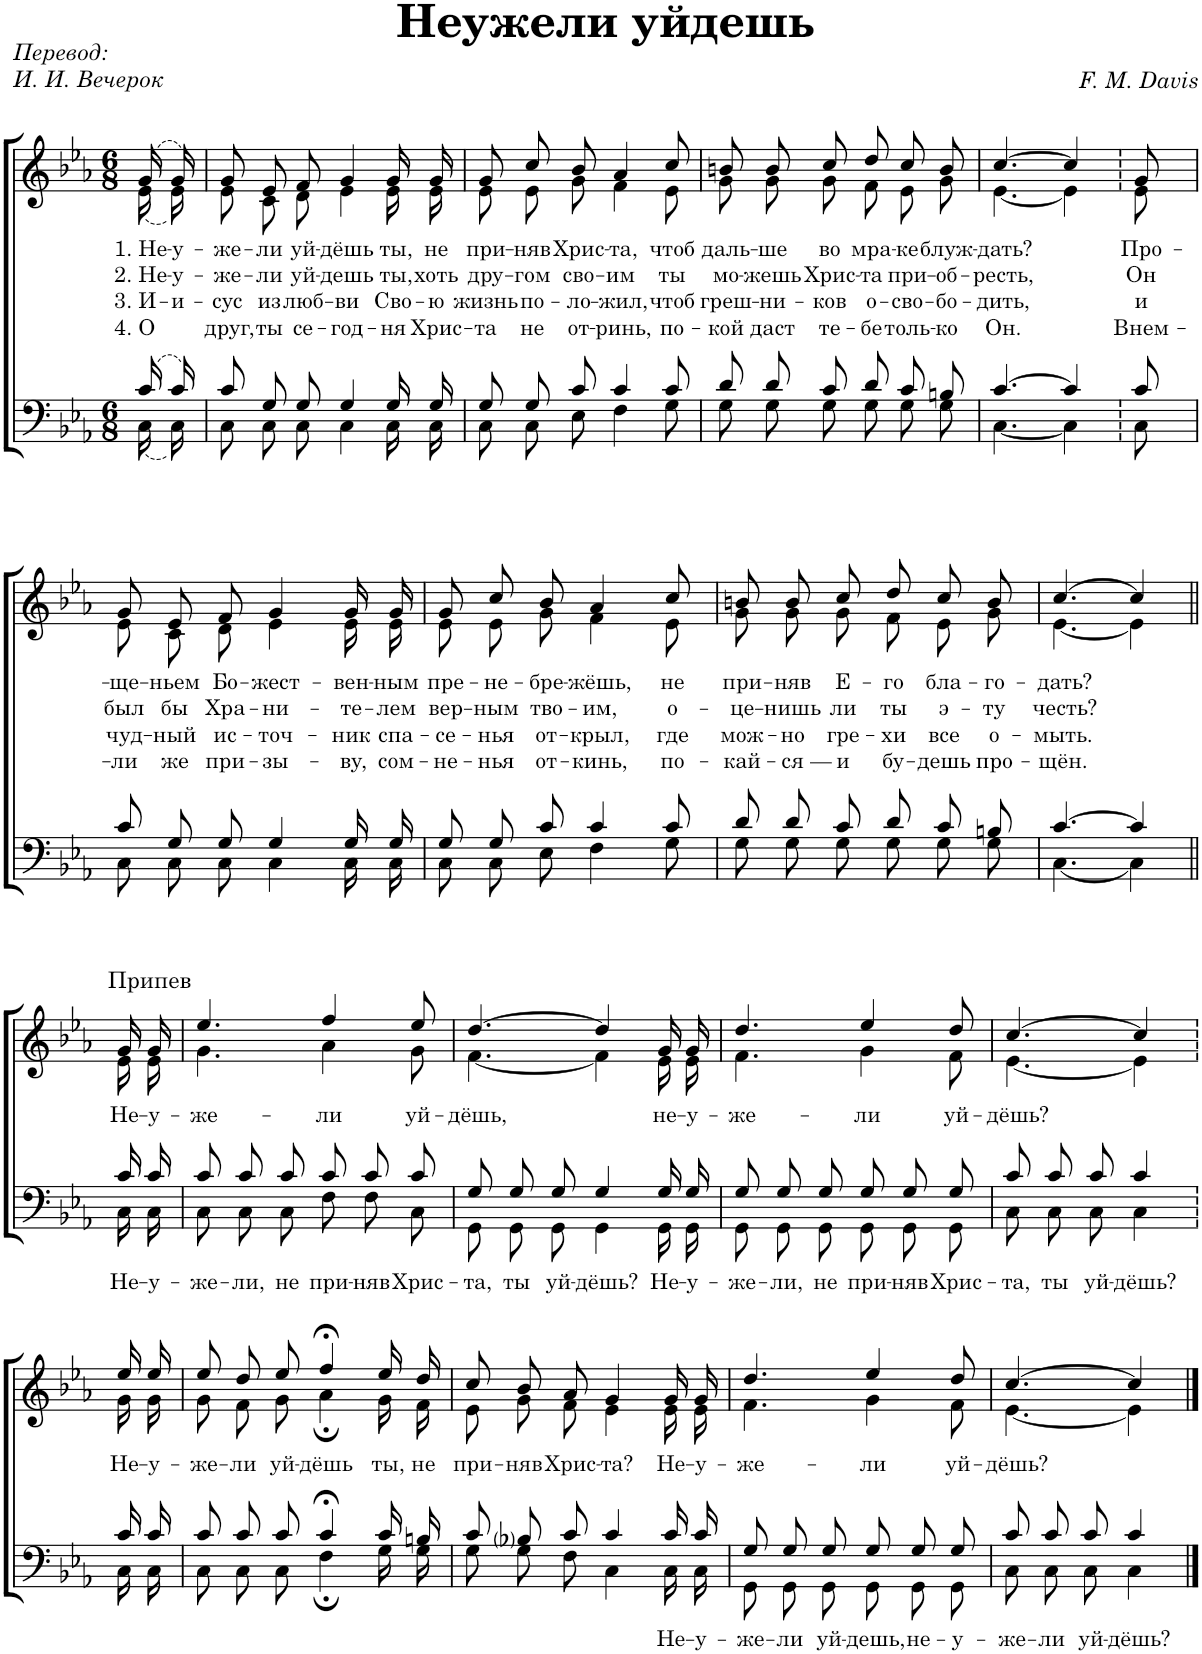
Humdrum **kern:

**kern	**text	**kern	**text	**text	**text	**text
*part2	*part2	*part1	*part1	*part1	*part1	*part1
*staff2	*staff2	*staff1	*staff1	*staff1	*staff1	*staff1
*I"Men	*	*I"Women	*	*	*	*
*clefF4	*	*clefG2	*	*	*	*
*k[b-e-a-]	*	*k[b-e-a-]	*	*	*	*
*c:	*	*c:	*	*	*	*
*M6/8	*	*M6/8	*	*	*	*
=1	=1	=1	=1	=1	=1	=1
*^	*	*^	*	*	*	*
!	!	!	!	!	!LO:LY:b	!LO:LY:b	!LO:LY:b	!LO:LY:b
(16c/LL	(16C\LL	.	(16g/LL	(16e-\LL	1. Не-	2. Не-	3. И-	4. О
!	!	!	!	!	!LO:LY:b	!LO:LY:b	!LO:LY:b	!
16c/JJ)	16C\JJ)	.	16g/JJ)	16e-\JJ)	-у-	-у-	-и-	.
=2	=2	=2	=2	=2	=2	=2	=2	=2
!	!	!	!	!	!LO:LY:b	!LO:LY:b	!LO:LY:b	!LO:LY:b
8c/L	8C\L	.	8g/L	8e-\L	-же-	-же-	-сус	друг,
!	!	!	!	!	!LO:LY:b	!LO:LY:b	!LO:LY:b	!LO:LY:b
8G/	8C\	.	8e-/	8c\	-ли	-ли	из	ты
!	!	!	!	!	!LO:LY:b	!LO:LY:b	!LO:LY:b	!LO:LY:b
8G/J	8C\J	.	8f/J	8d\J	уй-	уй-	люб-	се-
!	!	!	!	!	!LO:LY:b	!LO:LY:b	!LO:LY:b	!LO:LY:b
4G/	4C\	.	4g/	4e-\	-дёшь	-дешь	-ви	-год-
!	!	!	!	!	!LO:LY:b	!LO:LY:b	!LO:LY:b	!LO:LY:b
16G/LL	16C\LL	.	16g/LL	16e-\LL	ты,	ты,	Сво-	-ня
!	!	!	!	!	!LO:LY:b	!LO:LY:b	!LO:LY:b	!LO:LY:b
16G/JJ	16C\JJ	.	16g/JJ	16e-\JJ	не	хоть	-ю	Хрис-
=3	=3	=3	=3	=3	=3	=3	=3	=3
!	!	!	!	!	!LO:LY:b	!LO:LY:b	!LO:LY:b	!LO:LY:b
8G/L	8C\L	.	8g/L	8e-\L	при-	дру-	жизнь	-та
!	!	!	!	!	!LO:LY:b	!LO:LY:b	!LO:LY:b	!LO:LY:b
8G/	8C\	.	8cc/	8e-\	-няв	-гом	по-	не
!	!	!	!	!	!LO:LY:b	!LO:LY:b	!LO:LY:b	!LO:LY:b
8c/J	8E-\J	.	8b-/J	8g\J	Хрис-	сво-	-ло-	от-
!	!	!	!	!	!LO:LY:b	!LO:LY:b	!LO:LY:b	!LO:LY:b
4c/	4F\	.	4a-/	4f\	-та,	-им	-жил,	-ринь,
!	!	!	!	!	!LO:LY:b	!LO:LY:b	!LO:LY:b	!LO:LY:b
8c/	8G\	.	8cc/	8e-\	чтоб	ты	чтоб	по-
=4	=4	=4	=4	=4	=4	=4	=4	=4
!	!	!	!	!	!LO:LY:b	!LO:LY:b	!LO:LY:b	!LO:LY:b
8d/L	8G\L	.	8bn/L	8g\L	даль-	мо-	греш-	-кой
!	!	!	!	!	!LO:LY:b	!LO:LY:b	!LO:LY:b	!LO:LY:b
8d/	8G\	.	8b/	8g\	-ше	-жешь	-ни-	даст
!	!	!	!	!	!LO:LY:b	!LO:LY:b	!LO:LY:b	!LO:LY:b
8c/J	8G\J	.	8cc/J	8g\J	во	Хрис-	-ков	те-
!	!	!	!	!	!LO:LY:b	!LO:LY:b	!LO:LY:b	!LO:LY:b
8d/L	8G\L	.	8dd/L	8f\L	мра-	-та	о-	-бе
!	!	!	!	!	!LO:LY:b	!LO:LY:b	!LO:LY:b	!LO:LY:b
8c/	8G\	.	8cc/	8e-\	-ке	при-	-сво-	толь-
!	!	!	!	!	!LO:LY:b	!LO:LY:b	!LO:LY:b	!LO:LY:b
8Bn/J	8G\J	.	8b/J	8g\J	блуж-	-об-	-бо-	-ко
=5	=5	=5	=5	=5	=5	=5	=5	=5
!	!	!	!	!	!LO:LY:b	!LO:LY:b	!LO:LY:b	!LO:LY:b
[>4.c/	[<4.C\	.	[>4.cc/	[<4.e-\	-дать?	-ресть,	-дить,	Он.
4c/]	4C\]	.	4cc/]	4e-\]	.	.	.	.
=6	=6	=6	=6	=6	=6	=6	=6	=6
!	!	!	!	!	!LO:LY:b	!LO:LY:b	!LO:LY:b	!LO:LY:b
8c/	8C\	.	8g/	8e-\	Про-	Он	и	Внем-
!!LO:LB:g=z	!!
=7	=7	=7	=7	=7	=7	=7	=7	=7
!	!	!	!	!	!LO:LY:b	!LO:LY:b	!LO:LY:b	!LO:LY:b
8c/L	8C\L	.	8g/L	8e-\L	-ще-	был	чуд-	-ли
!	!	!	!	!	!LO:LY:b	!LO:LY:b	!LO:LY:b	!LO:LY:b
8G/	8C\	.	8e-/	8c\	-ньем	бы	-ный	же
!	!	!	!	!	!LO:LY:b	!LO:LY:b	!LO:LY:b	!LO:LY:b
8G/J	8C\J	.	8f/J	8d\J	Бо-	Хра-	ис-	при-
!	!	!	!	!	!LO:LY:b	!LO:LY:b	!LO:LY:b	!LO:LY:b
4G/	4C\	.	4g/	4e-\	-жест-	-ни-	-точ-	-зы-
!	!	!	!	!	!LO:LY:b	!LO:LY:b	!LO:LY:b	!LO:LY:b
16G/LL	16C\LL	.	16g/LL	16e-\LL	-вен-	-те-	-ник	-ву,
!	!	!	!	!	!LO:LY:b	!LO:LY:b	!LO:LY:b	!LO:LY:b
16G/JJ	16C\JJ	.	16g/JJ	16e-\JJ	-ным	-лем	спа-	сом-
=8	=8	=8	=8	=8	=8	=8	=8	=8
!	!	!	!	!	!LO:LY:b	!LO:LY:b	!LO:LY:b	!LO:LY:b
8G/L	8C\L	.	8g/L	8e-\L	пре-	вер-	-се-	-не-
!	!	!	!	!	!LO:LY:b	!LO:LY:b	!LO:LY:b	!LO:LY:b
8G/	8C\	.	8cc/	8e-\	-не-	-ным	-нья	-нья
!	!	!	!	!	!LO:LY:b	!LO:LY:b	!LO:LY:b	!LO:LY:b
8c/J	8E-\J	.	8b-/J	8g\J	-бре-	тво-	от-	от-
!	!	!	!	!	!LO:LY:b	!LO:LY:b	!LO:LY:b	!LO:LY:b
4c/	4F\	.	4a-/	4f\	-жёшь,	-им,	-крыл,	-кинь,
!	!	!	!	!	!LO:LY:b	!LO:LY:b	!LO:LY:b	!LO:LY:b
8c/	8G\	.	8cc/	8e-\	не	о-	где	по-
=9	=9	=9	=9	=9	=9	=9	=9	=9
!	!	!	!	!	!LO:LY:b	!LO:LY:b	!LO:LY:b	!LO:LY:b
8d/L	8G\L	.	8bn/L	8g\L	при-	-це-	мож-	-кай-
!	!	!	!	!	!LO:LY:b	!LO:LY:b	!LO:LY:b	!LO:LY:b
8d/	8G\	.	8b/	8g\	-няв	-нишь	-но	-ся —
!	!	!	!	!	!LO:LY:b	!LO:LY:b	!LO:LY:b	!LO:LY:b
8c/J	8G\J	.	8cc/J	8g\J	Е-	ли	гре-	и
!	!	!	!	!	!LO:LY:b	!LO:LY:b	!LO:LY:b	!LO:LY:b
8d/L	8G\L	.	8dd/L	8f\L	-го	ты	-хи	бу-
!	!	!	!	!	!LO:LY:b	!LO:LY:b	!LO:LY:b	!LO:LY:b
8c/	8G\	.	8cc/	8e-\	бла-	э-	все	-дешь
!	!	!	!	!	!LO:LY:b	!LO:LY:b	!LO:LY:b	!LO:LY:b
8Bn/J	8G\J	.	8b/J	8g\J	-го-	-ту	о-	про-
=10	=10	=10	=10	=10	=10	=10	=10	=10
!	!	!	!	!	!LO:LY:b	!LO:LY:b	!LO:LY:b	!LO:LY:b
[>4.c/	[<4.C\	.	[>4.cc/	[<4.e-\	-дать?	честь?	-мыть.	-щён.
4c/]	4C\]	.	4cc/]	4e-\]	.	.	.	.
!!LO:LB:g=z	!!
=11||	=11||	=11||	=11||	=11||	=11||	=11||	=11||	=11||
!	!	!	!LO:TX:a:t=Припев	!	!	!	!	!
!	!	!LO:LY:b	!	!	!LO:LY:b	!	!	!
16c/LL	16C\LL	Не-	16g/LL	16e-\LL	Не-	.	.	.
!	!	!LO:LY:b	!	!	!LO:LY:b	!	!	!
16c/JJ	16C\JJ	-у-	16g/JJ	16e-\JJ	-у-	.	.	.
=12	=12	=12	=12	=12	=12	=12	=12	=12
!	!	!LO:LY:b	!	!	!LO:LY:b	!	!	!
8c/L	8C\L	-же-	4.ee-/	4.g\	-же-	.	.	.
!	!	!LO:LY:b	!	!	!	!	!	!
8c/	8C\	-ли,	.	.	.	.	.	.
!	!	!LO:LY:b	!	!	!	!	!	!
8c/J	8C\J	не	.	.	.	.	.	.
!	!	!LO:LY:b	!	!	!LO:LY:b	!	!	!
8c/L	8F\L	при-	4ff/	4a-\	-ли	.	.	.
!	!	!LO:LY:b	!	!	!	!	!	!
8c/	8F\	-няв	.	.	.	.	.	.
!	!	!LO:LY:b	!	!	!LO:LY:b	!	!	!
8c/J	8C\J	Хрис-	8ee-/	8g\	уй-	.	.	.
=13	=13	=13	=13	=13	=13	=13	=13	=13
!	!	!LO:LY:b	!	!	!LO:LY:b	!	!	!
8G/L	8GG\L	-та,	[>4.dd/	[<4.f\	-дёшь,	.	.	.
!	!	!LO:LY:b	!	!	!	!	!	!
8G/	8GG\	ты	.	.	.	.	.	.
!	!	!LO:LY:b	!	!	!	!	!	!
8G/J	8GG\J	уй-	.	.	.	.	.	.
!	!	!LO:LY:b	!	!	!	!	!	!
4G/	4GG\	-дёшь?	4dd/]	4f\]	.	.	.	.
!	!	!LO:LY:b	!	!	!LO:LY:b	!	!	!
16G/LL	16GG\LL	Не-	16g/LL	16e-\LL	не-	.	.	.
!	!	!LO:LY:b	!	!	!LO:LY:b	!	!	!
16G/JJ	16GG\JJ	-у-	16g/JJ	16e-\JJ	-у-	.	.	.
=14	=14	=14	=14	=14	=14	=14	=14	=14
!	!	!LO:LY:b	!	!	!LO:LY:b	!	!	!
8G/L	8GG\L	-же-	4.dd/	4.f\	-же-	.	.	.
!	!	!LO:LY:b	!	!	!	!	!	!
8G/	8GG\	-ли,	.	.	.	.	.	.
!	!	!LO:LY:b	!	!	!	!	!	!
8G/J	8GG\J	не	.	.	.	.	.	.
!	!	!LO:LY:b	!	!	!LO:LY:b	!	!	!
8G/L	8GG\L	при-	4ee-/	4g\	-ли	.	.	.
!	!	!LO:LY:b	!	!	!	!	!	!
8G/	8GG\	-няв	.	.	.	.	.	.
!	!	!LO:LY:b	!	!	!LO:LY:b	!	!	!
8G/J	8GG\J	Хрис-	8dd/	8f\	уй-	.	.	.
=15	=15	=15	=15	=15	=15	=15	=15	=15
!	!	!LO:LY:b	!	!	!LO:LY:b	!	!	!
8c/L	8C\L	-та,	[>4.cc/	[<4.e-\	-дёшь?	.	.	.
!	!	!LO:LY:b	!	!	!	!	!	!
8c/	8C\	ты	.	.	.	.	.	.
!	!	!LO:LY:b	!	!	!	!	!	!
8c/J	8C\J	уй-	.	.	.	.	.	.
!	!	!LO:LY:b	!	!	!	!	!	!
4c/	4C\	-дёшь?	4cc/]	4e-\]	.	.	.	.
!!LO:LB:g=z	!!
=16	=16	=16	=16	=16	=16	=16	=16	=16
!	!	!	!	!	!LO:LY:b	!	!	!
16c/LL	16C\LL	.	16ee-/LL	16g\LL	Не-	.	.	.
!	!	!	!	!	!LO:LY:b	!	!	!
16c/JJ	16C\JJ	.	16ee-/JJ	16g\JJ	-у-	.	.	.
=17	=17	=17	=17	=17	=17	=17	=17	=17
!	!	!	!	!	!LO:LY:b	!	!	!
8c/L	8C\L	.	8ee-/L	8g\L	-же-	.	.	.
!	!	!	!	!	!LO:LY:b	!	!	!
8c/	8C\	.	8dd/	8f\	-ли	.	.	.
!	!	!	!	!	!LO:LY:b	!	!	!
8c/J	8C\J	.	8ee-/J	8g\J	уй-	.	.	.
!	!	!	!	!	!LO:LY:b	!	!	!
4c;</	4F;\	.	4ff;</	4a-;\	-дёшь	.	.	.
!	!	!	!	!	!LO:LY:b	!	!	!
16c/LL	16G\LL	.	16ee-/LL	16g\LL	ты,	.	.	.
!	!	!	!	!	!LO:LY:b	!	!	!
16Bn/JJ	16G\JJ	.	16dd/JJ	16f\JJ	не	.	.	.
=18	=18	=18	=18	=18	=18	=18	=18	=18
!	!	!	!	!	!LO:LY:b	!	!	!
8c/L	8G\L	.	8cc/L	8e-\L	при-	.	.	.
!	!	!	!	!	!LO:LY:b	!	!	!
8B-i/	8G\	.	8b-/	8g\	-няв	.	.	.
!	!	!	!	!	!LO:LY:b	!	!	!
8c/J	8F\J	.	8a-/J	8f\J	Хрис-	.	.	.
!	!	!	!	!	!LO:LY:b	!	!	!
4c/	4C\	.	4g/	4e-\	-та?	.	.	.
!	!	!LO:LY:b	!	!	!LO:LY:b	!	!	!
16c/LL	16C\LL	Не-	16g/LL	16e-\LL	Не-	.	.	.
!	!	!LO:LY:b	!	!	!LO:LY:b	!	!	!
16c/JJ	16C\JJ	-у-	16g/JJ	16e-\JJ	-у-	.	.	.
=19	=19	=19	=19	=19	=19	=19	=19	=19
!	!	!LO:LY:b	!	!	!LO:LY:b	!	!	!
8G/L	8GG\L	-же-	4.dd/	4.f\	-же-	.	.	.
!	!	!LO:LY:b	!	!	!	!	!	!
8G/	8GG\	-ли	.	.	.	.	.	.
!	!	!LO:LY:b	!	!	!	!	!	!
8G/J	8GG\J	уй-	.	.	.	.	.	.
!	!	!LO:LY:b	!	!	!LO:LY:b	!	!	!
8G/L	8GG\L	-дешь,	4ee-/	4g\	-ли	.	.	.
!	!	!LO:LY:b	!	!	!	!	!	!
8G/	8GG\	не-	.	.	.	.	.	.
!	!	!LO:LY:b	!	!	!LO:LY:b	!	!	!
8G/J	8GG\J	-у-	8dd/	8f\	уй-	.	.	.
=20	=20	=20	=20	=20	=20	=20	=20	=20
!	!	!LO:LY:b	!	!	!LO:LY:b	!	!	!
8c/L	8C\L	-же-	[>4.cc/	[<4.e-\	-дёшь?	.	.	.
!	!	!LO:LY:b	!	!	!	!	!	!
8c/	8C\	-ли	.	.	.	.	.	.
!	!	!LO:LY:b	!	!	!	!	!	!
8c/J	8C\J	уй-	.	.	.	.	.	.
!	!	!LO:LY:b	!	!	!	!	!	!
4c/	4C\	-дёшь?	4cc/]	4e-\]	.	.	.	.
*v	*v	*	*	*	*	*	*	*
*	*	*v	*v	*	*	*	*
==	==	==	==	==	==	==
*-	*-	*-	*-	*-	*-	*-
